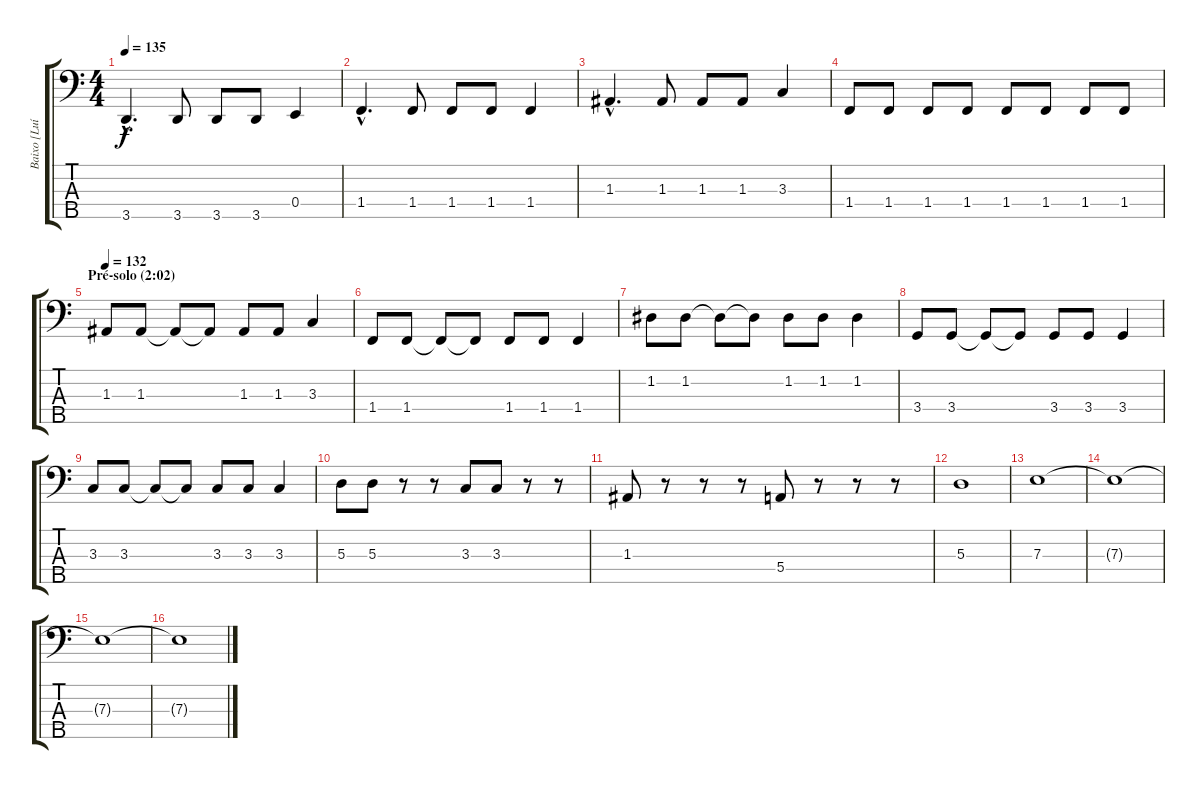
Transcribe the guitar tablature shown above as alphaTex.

\track ("Baixo [Luís Mariutti, o Jesus]" "Baixo [Luí") {instrument electricbassfinger}
\staff {score tabs}
\tuning (G2 D2 A1 E1 B0) {hide}
\ts (4 4)
\tempo 135
\clef f4
\ks c
3.5{hac}.4{d dy f} 3.5.8 3.5.8 3.5.8 0.4.4 |
1.4{hac}.4{d} 1.4.8 1.4.8 1.4.8 1.4.4 |
1.3{hac}.4{d} 1.3.8 1.3.8 1.3.8 3.3.4 |
1.4.8 1.4.8 1.4.8 1.4.8 1.4.8 1.4.8 1.4.8 1.4.8 |
\section ("" "Pré-solo (2:02)")
\tempo 132
1.3.8 1.3.8 1.3{t}.8 1.3{t}.8 1.3.8 1.3.8 3.3.4 |
1.4.8 1.4.8 1.4{t}.8 1.4{t}.8 1.4.8 1.4.8 1.4.4 |
1.2.8 1.2.8 1.2{t}.8 1.2{t}.8 1.2.8 1.2.8 1.2.4 |
3.4.8 3.4.8 3.4{t}.8 3.4{t}.8 3.4.8 3.4.8 3.4.4 |
3.3.8 3.3.8 3.3{t}.8 3.3{t}.8 3.3.8 3.3.8 3.3.4 |
5.3.8 5.3.8 r.8 r.8 3.3.8 3.3.8 r.8 r.8 |
1.3.8 r.8 r.8 r.8 5.4.8 r.8 r.8 r.8 |
5.3.1 |
7.3.1{volume 16} |
7.3{t}.1 |
7.3{t}.1 |
7.3{t}.1
